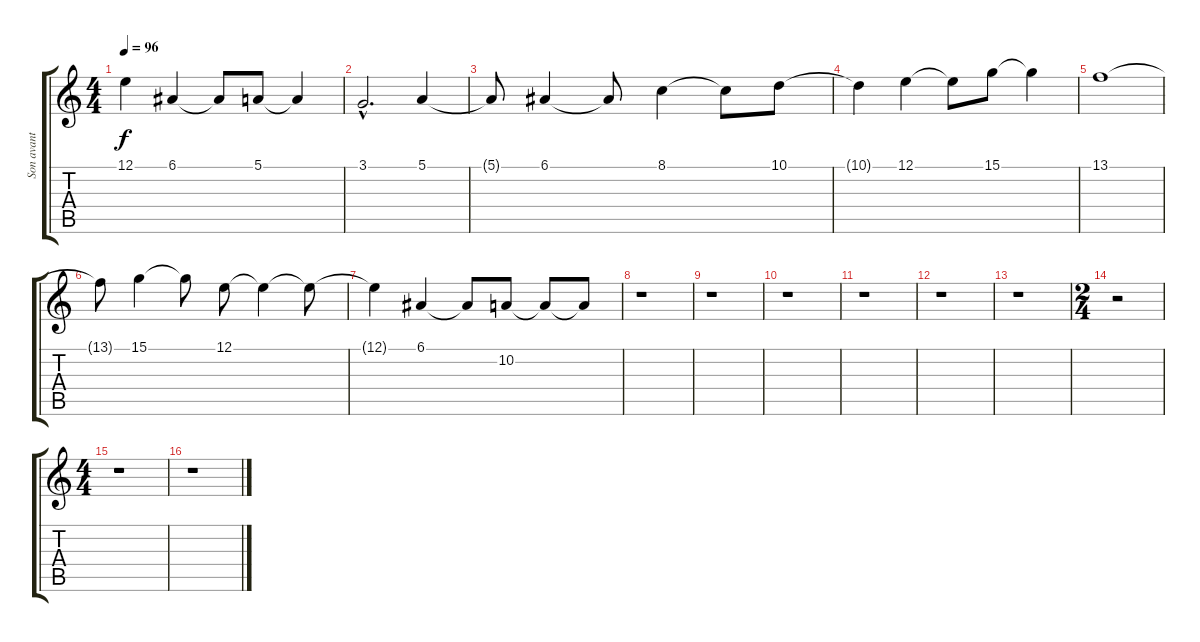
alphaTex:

\track ("Son avant" "Son avant") {instrument lead6voice}
\staff {score tabs}
\tuning (E4 B3 G3 D3 A2 E2) {hide}
\ts (4 4)
\tempo 96
\clef g2
\ks c
12.1{t}.4{dy f} 6.1.4 6.1{t}.8 5.1.8 5.1{t}.4 |
3.1{hac}.2{d} 5.1.4 |
5.1{t}.8 6.1.4 6.1{t}.8 8.1.4 8.1{t}.8 10.1.8 |
10.1{t}.4 12.1.4 12.1{t}.8 15.1.8 15.1{t}.4 |
13.1.1 |
13.1{t}.8 15.1.4 15.1{t}.8 12.1.8 12.1{t}.4 12.1{t}.8 |
12.1{t}.4 6.1.4 6.1{t}.8 10.2.8 10.2{t}.8 10.2{t}.8 |
r.1 |
r.1 |
r.1 |
r.1 |
r.1 |
r.1 |
\ts (2 4)
r.2 |
\ts (4 4)
r.1 |
r.1
